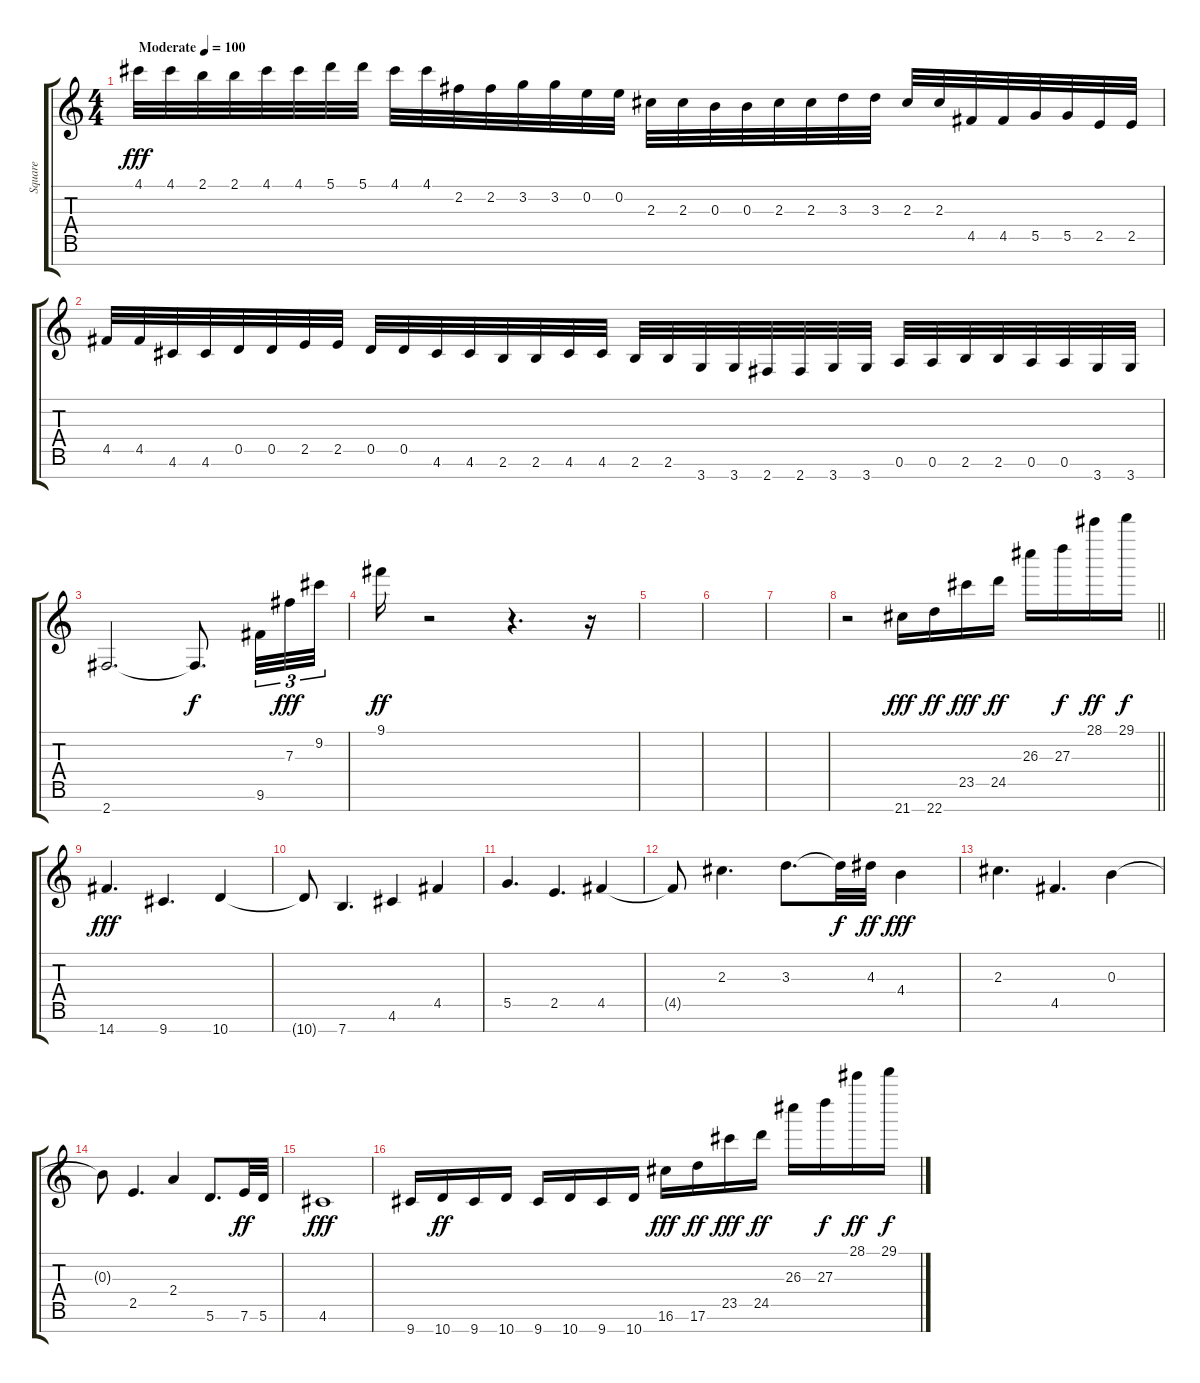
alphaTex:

\track ("Square" "Square") {instrument electricguitarjazz}
\staff {score tabs}
\tuning (A4 E4 B3 G3 D3 A2 E2) {hide}
\ts (4 4)
\tempo (100 "Moderate")
\clef g2
\ks c
4.1.32{dy fff instrument electricguitarjazz} 4.1.32 2.1.32 2.1.32 4.1.32 4.1.32 5.1.32 5.1.32 4.1.32 4.1.32 2.2.32 2.2.32 3.2.32 3.2.32 0.2.32 0.2.32 2.3.32 2.3.32 0.3.32 0.3.32 2.3.32 2.3.32 3.3.32 3.3.32 2.3.32 2.3.32 4.5.32 4.5.32 5.5.32 5.5.32 2.5.32 2.5.32 |
4.5.32 4.5.32 4.6.32 4.6.32 0.5.32 0.5.32 2.5.32 2.5.32 0.5.32 0.5.32 4.6.32 4.6.32 2.6.32 2.6.32 4.6.32 4.6.32 2.6.32 2.6.32 3.7.32 3.7.32 2.7.32 2.7.32 3.7.32 3.7.32 0.6.32 0.6.32 2.6.32 2.6.32 0.6.32 0.6.32 3.7.32 3.7.32 |
2.7.2{d} 2.7{t}.8{d dy f} 9.6.32{tu (3 2)} 7.3.32{tu (3 2) dy fff} 9.2.32{tu (3 2)} |
9.1.16{dy ff} r.2 r.4{d} r.16 |
|
|
|
\barLineRight lightlight
r.2 21.7.16{dy fff} 22.7.16{dy ff} 23.5.16{dy fff} 24.5.16{dy ff} 26.3.16 27.3.16{dy f} 28.1.16{dy ff} 29.1.16{dy f} |
\section ("" "")
14.7.4{d dy fff} 9.7.4{d} 10.7.4 |
10.7{t}.8 7.7.4{d} 4.6.4 4.5.4 |
5.5.4{d} 2.5.4{d} 4.5.4 |
4.5{t}.8 2.3.4{d} 3.3.8{d} 3.3{t}.32{dy f} 4.3.32{dy ff} 4.4.4{dy fff} |
2.3.4{d} 4.5.4{d} 0.3.4 |
0.3{t}.8 2.5.4{d} 2.4.4 5.6.8{d} 7.6.32{dy ff} 5.6.32 |
4.6.1{dy fff} |
9.7.16 10.7.16{dy ff} 9.7.16 10.7.16 9.7.16 10.7.16 9.7.16 10.7.16 16.6.16{dy fff} 17.6.16{dy ff} 23.5.16{dy fff} 24.5.16{dy ff} 26.3.16 27.3.16{dy f} 28.1.16{dy ff} 29.1.16{dy f}
